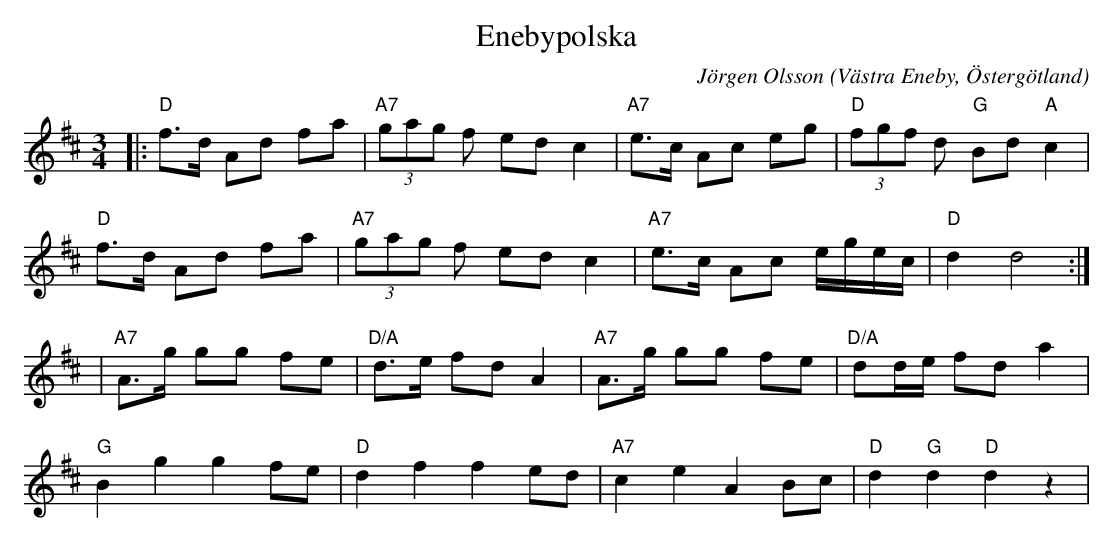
X:1
T:Enebypolska
C:Jörgen Olsson
O:Västra Eneby, Östergötland
M:3/4
L:1/8
K:D
|: "D"f>d Ad fa | "A7"(3gag f ed c2 | "A7"e>c Ac eg | "D"(3fgf d "G"Bd "A"c2 |
   "D"f>d Ad fa | "A7"(3gag f ed c2 | "A7"e>c Ac e/g/e/c/ | "D"d2 d4:|
| "A7"A>g gg fe | "D/A"d>e fd A2 | "A7"A>g gg fe | "D/A" dd/e/ fd a2 |
   "G"B2g2g2fe | "D"d2f2f2ed | "A7"c2e2A2Bc | "D"d2"G"d2"D"d2z2|
